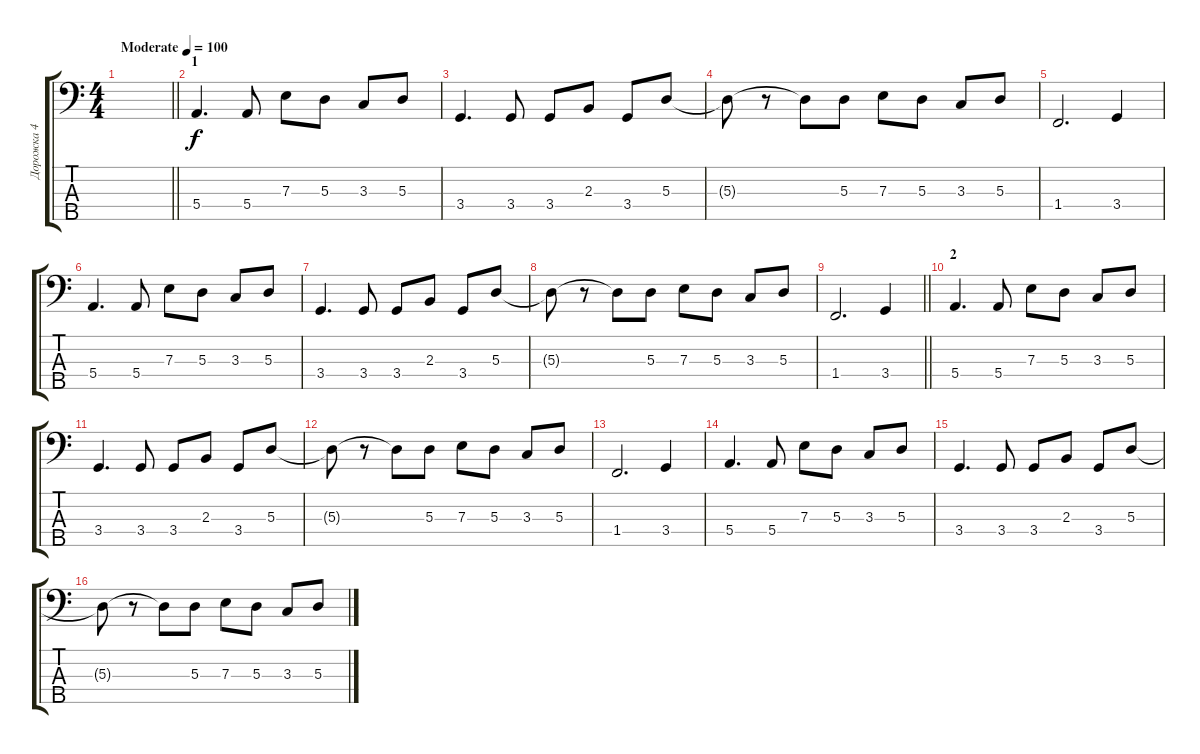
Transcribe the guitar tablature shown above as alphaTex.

\track ("Дорожка 4" "Дорожка 4") {instrument electricbassfinger}
\staff {score tabs}
\tuning (G2 D2 A1 E1 B0) {hide}
\ts (4 4)
\tempo (100 "Moderate")
\clef f4
\barLineRight lightlight
\ks c
|
\section ("" "1")
5.4.4{d} 5.4.8 7.3.8 5.3.8 3.3.8 5.3.8 |
3.4.4{d} 3.4.8 3.4.8 2.3.8 3.4.8 5.3.8 |
5.3{t}.8 r.8 5.3{t}.8 5.3.8 7.3.8 5.3.8 3.3.8 5.3.8 |
1.4.2{d} 3.4.4 |
5.4.4{d} 5.4.8 7.3.8 5.3.8 3.3.8 5.3.8 |
3.4.4{d} 3.4.8 3.4.8 2.3.8 3.4.8 5.3.8 |
5.3{t}.8 r.8 5.3{t}.8 5.3.8 7.3.8 5.3.8 3.3.8 5.3.8 |
\barLineRight lightlight
1.4.2{d} 3.4.4 |
\section ("" "2")
5.4.4{d} 5.4.8 7.3.8 5.3.8 3.3.8 5.3.8 |
3.4.4{d} 3.4.8 3.4.8 2.3.8 3.4.8 5.3.8 |
5.3{t}.8 r.8 5.3{t}.8 5.3.8 7.3.8 5.3.8 3.3.8 5.3.8 |
1.4.2{d} 3.4.4 |
5.4.4{d} 5.4.8 7.3.8 5.3.8 3.3.8 5.3.8 |
3.4.4{d} 3.4.8 3.4.8 2.3.8 3.4.8 5.3.8 |
5.3{t}.8 r.8 5.3{t}.8 5.3.8 7.3.8 5.3.8 3.3.8 5.3.8
